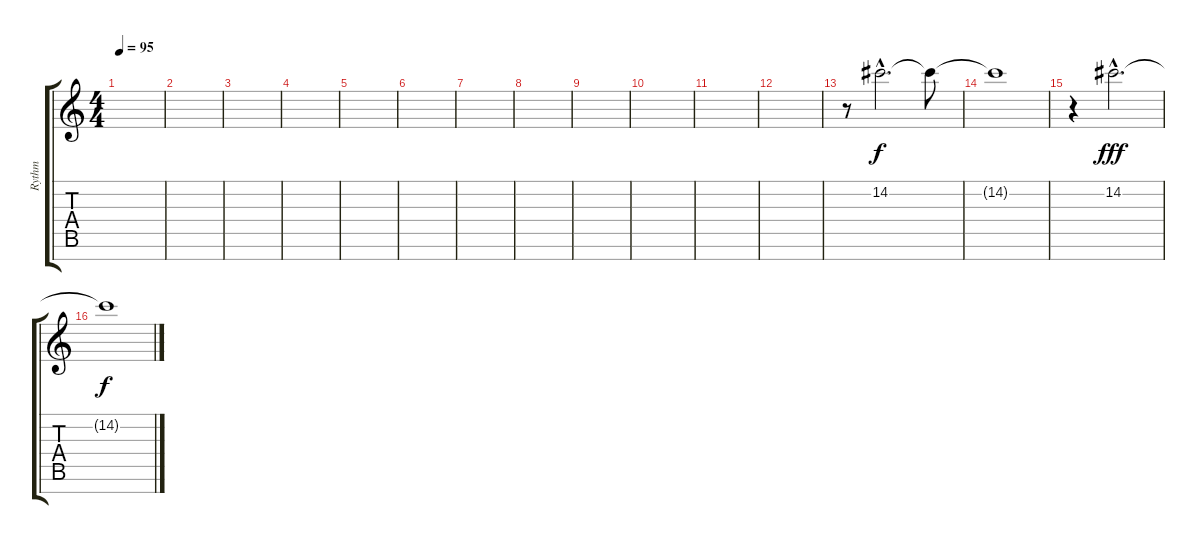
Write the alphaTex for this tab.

\track ("Rythm" "Rythm") {instrument distortionguitar}
\staff {score tabs}
\tuning (E4 B3 G3 D3 A2 E2 B1) {hide}
\ts (4 4)
\tempo 95
\clef g2
\ks c
|
|
|
|
|
|
|
|
|
|
|
|
r.8{volume 5} 14.2{hac}.2{d volume 8} 14.2{t}.8{dy f} |
14.2{t}.1{volume 0} |
r.4{volume 5} 14.2{hac}.2{d dy fff volume 8} |
14.2{t}.1{dy f volume 0}
